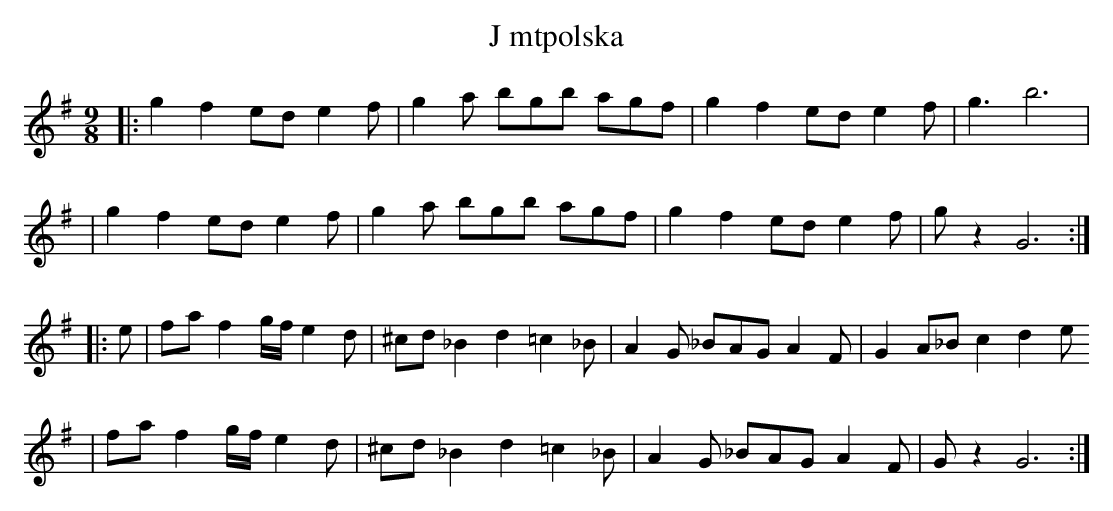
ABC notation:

X:1
T:J mtpolska
M:9/8
L:1/8
K:G
|: g2 f2 ed e2f | g2a bgb agf | g2 f2 ed e2f | g3 b6 |
|g2 f2 ed e2f | g2a bgb agf | g2 f2 ed e2f | gz2 G6 :|
|:e |faf2g/f/e2d |^cd_B2d2=c2_B|A2G _BAGA2F |G2A_Bc2 d2e
|faf2g/f/e2d |^cd_B2d2=c2_B|A2G _BAGA2F |Gz2 G6:|
